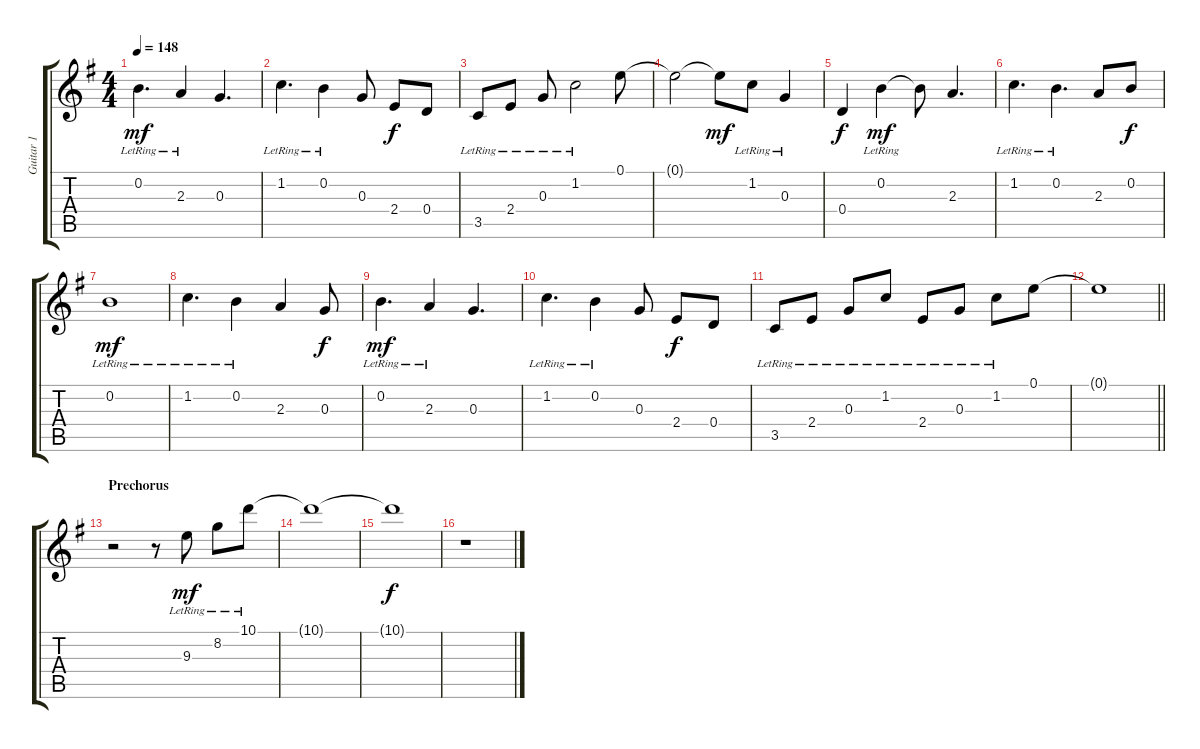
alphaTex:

\track ("Guitar 1" "Guitar 1") {instrument electricguitarclean}
\staff {score tabs}
\tuning (E4 B3 G3 D3 A2 E2) {hide}
\ts (4 4)
\tempo 148
\clef g2
\ks g
0.2{lr}.4{d dy mf} 2.3{lr}.4 0.3.4{d} |
1.2{lr}.4{d} 0.2{lr}.4 0.3.8 2.4.8{dy f} 0.4.8 |
3.5{lr}.8 2.4{lr}.8 0.3{lr}.8 1.2{lr}.2 0.1.8 |
0.1{t}.2 0.1{t}.8{dy mf} 1.2{lr}.8 0.3{lr}.4 |
0.4.4{dy f} 0.2{lr}.4{dy mf} 0.2{t}.8 2.3.4{d} |
1.2{lr}.4{d} 0.2{lr}.4{d} 2.3.8 0.2.8{dy f} |
0.2{lr}.1{dy mf} |
1.2{lr}.4{d} 0.2{lr}.4 2.3.4 0.3.8{dy f} |
0.2{lr}.4{d dy mf} 2.3{lr}.4 0.3.4{d} |
1.2{lr}.4{d} 0.2{lr}.4 0.3.8 2.4.8{dy f} 0.4.8 |
3.5{lr}.8 2.4{lr}.8 0.3{lr}.8 1.2{lr}.8 2.4{lr}.8 0.3{lr}.8 1.2{lr}.8 0.1.8 |
\barLineRight lightlight
0.1{t}.1 |
\section ("" "Prechorus")
r.2 r.8 9.3{lr}.8{dy mf} 8.2{lr}.8 10.1{lr}.8 |
10.1{t}.1 |
10.1{t}.1{dy f} |
r.1
